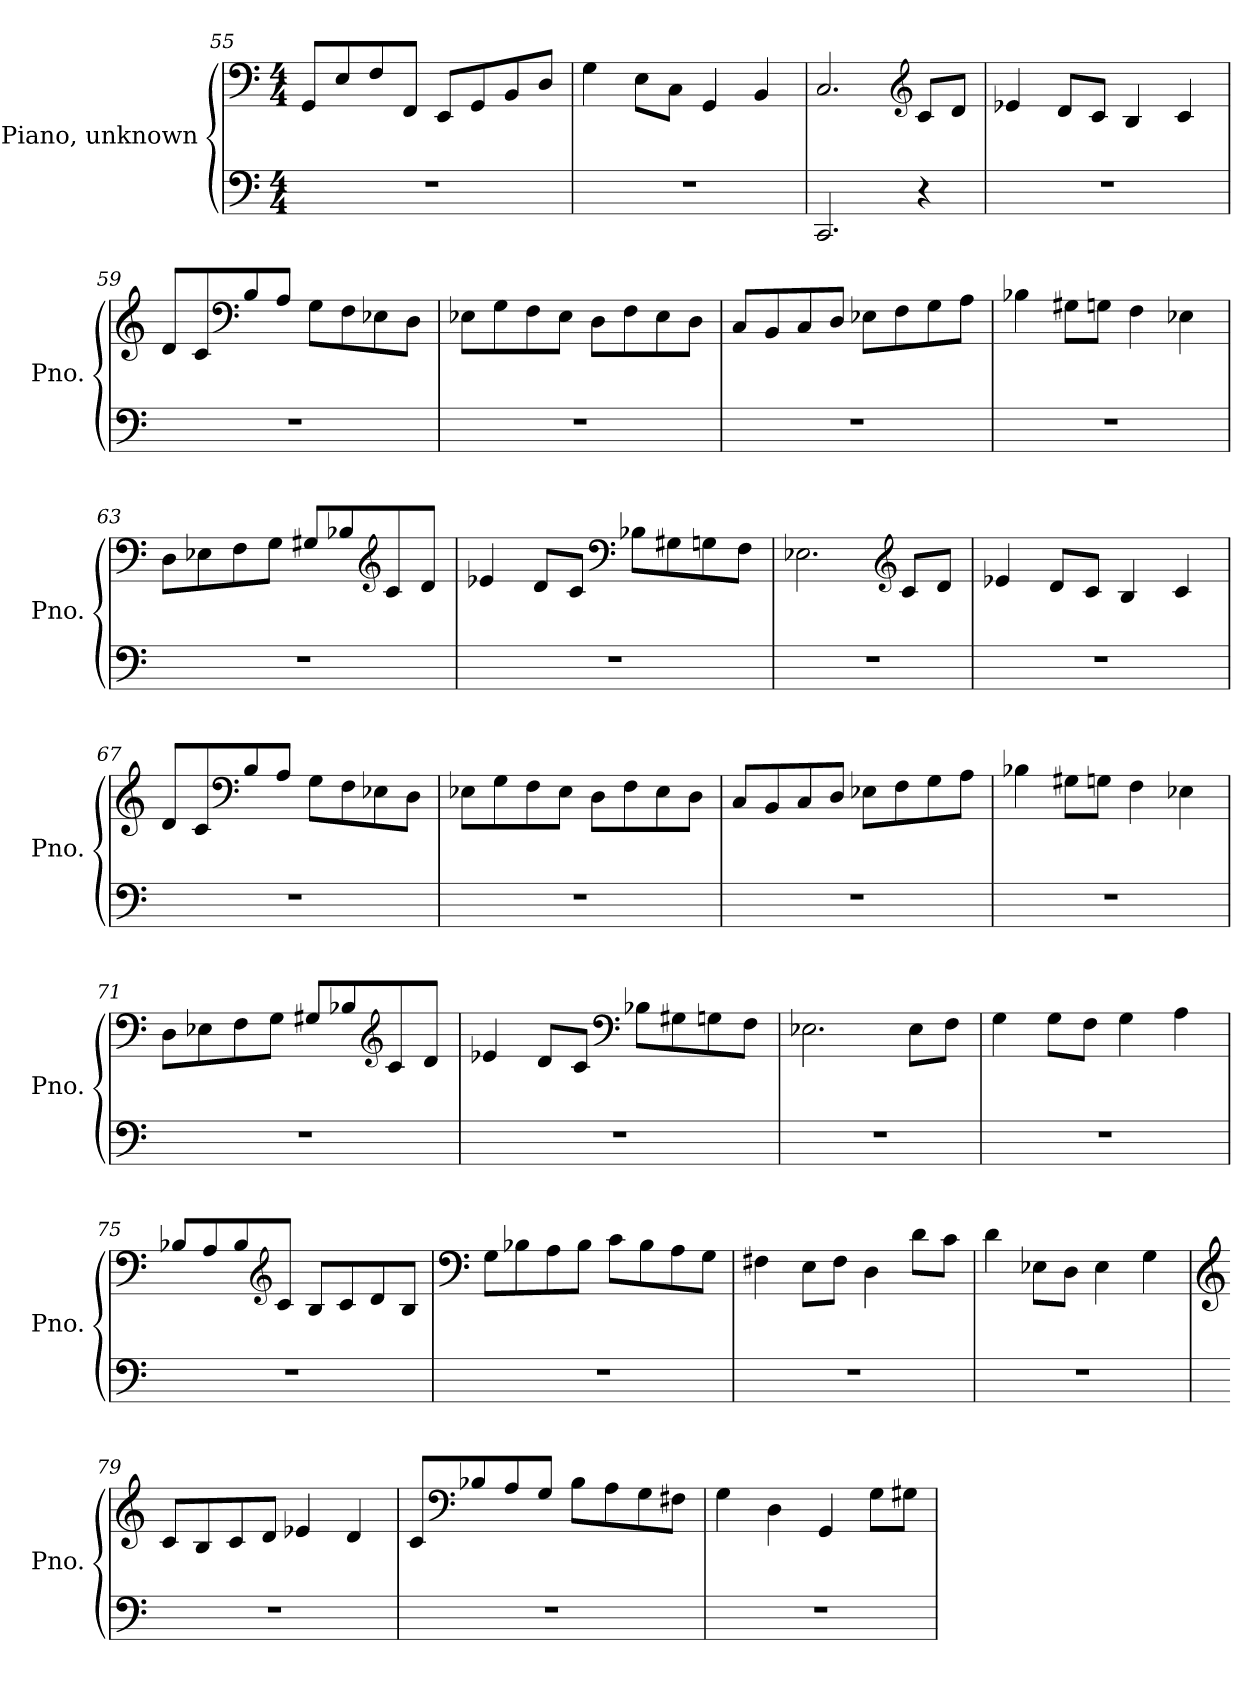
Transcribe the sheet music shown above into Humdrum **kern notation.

**kern	**kern
*part1	*part1
*staff2	*staff1
*I"Piano, unknown	*
*I'Pno.	*
!!LO:LB:g=z
*clefF4	*clefF4
*k[]	*k[]
*M4/4	*M4/4
=55	=55
1r	8GG/L
.	8E/
.	8F/
.	8FF/J
.	8EE/L
.	8GG/
.	8BB/
.	8D/J
=56	=56
1r	4G\
.	8E\L
.	8C\J
.	4GG/
.	4BB/
=57	=57
2.CC/	2.C/
*	*clefG2
4r	8c/L
.	8d/J
=58	=58
1r	4e-X/
.	8d/L
.	8c/J
.	4B/
.	4c/
=59	=59
1r	8d/L
.	8c/
*	*clefF4
.	8B/
.	8A/J
.	8G\L
.	8F\
.	8E-X\
.	8D\J
!!LO:LB:g=z
=60	=60
1r	8E-X\L
.	8G\
.	8F\
.	8E-\J
.	8D\L
.	8F\
.	8E-\
.	8D\J
=61	=61
1r	8C/L
.	8BB/
.	8C/
.	8D/J
.	8E-X\L
.	8F\
.	8G\
.	8A\J
=62	=62
1r	4B-X\
.	8G#X\L
.	8Gn\J
.	4F\
.	4E-X\
=63	=63
1r	8D\L
.	8E-X\
.	8F\
.	8G\J
.	8G#X/L
.	8B-X/
*	*clefG2
.	8c/
.	8d/J
!!LO:PB:g=z
=64	=64
1r	4e-X/
.	8d/L
.	8c/J
*	*clefF4
.	8B-X\L
.	8G#X\
.	8Gn\
.	8F\J
=65	=65
1r	2.E-X\
*	*clefG2
.	8c/L
.	8d/J
=66	=66
1r	4e-X/
.	8d/L
.	8c/J
.	4B/
.	4c/
=67	=67
1r	8d/L
.	8c/
*	*clefF4
.	8B/
.	8A/J
.	8G\L
.	8F\
.	8E-X\
.	8D\J
=68	=68
1r	8E-X\L
.	8G\
.	8F\
.	8E-\J
.	8D\L
.	8F\
.	8E-\
.	8D\J
!!LO:LB:g=z
=69	=69
1r	8C/L
.	8BB/
.	8C/
.	8D/J
.	8E-X\L
.	8F\
.	8G\
.	8A\J
=70	=70
1r	4B-X\
.	8G#X\L
.	8Gn\J
.	4F\
.	4E-X\
=71	=71
1r	8D\L
.	8E-X\
.	8F\
.	8G\J
.	8G#X/L
.	8B-X/
*	*clefG2
.	8c/
.	8d/J
=72	=72
1r	4e-X/
.	8d/L
.	8c/J
*	*clefF4
.	8B-X\L
.	8G#X\
.	8Gn\
.	8F\J
=73	=73
1r	2.E-X\
.	8E-\L
.	8F\J
!!LO:LB:g=z
=74	=74
1r	4G\
.	8G\L
.	8F\J
.	4G\
.	4A\
=75	=75
1r	8B-X/L
.	8A/
.	8B-/
*	*clefG2
.	8c/J
.	8B-/L
.	8c/
.	8d/
.	8B-/J
=76	=76
*	*clefF4
1r	8G\L
.	8B-X\
.	8A\
.	8B-\J
.	8c\L
.	8B-\
.	8A\
.	8G\J
=77	=77
1r	4F#X\
.	8E\L
.	8F#\J
.	4D\
.	8d\L
.	8c\J
=78	=78
1r	4d\
.	8E-X\L
.	8D\J
.	4E-\
.	4G\
!!LO:LB:g=z
=79	=79
*	*clefG2
1r	8c/L
.	8B/
.	8c/
.	8d/J
.	4e-X/
.	4d/
=80	=80
1r	8c/L
*	*clefF4
.	8B-X/
.	8A/
.	8G/J
.	8B-\L
.	8A\
.	8G\
.	8F#X\J
=81	=81
1r	4G\
.	4D\
.	4GG/
.	8G\L
.	8G#X\J
=	=
*-	*-
